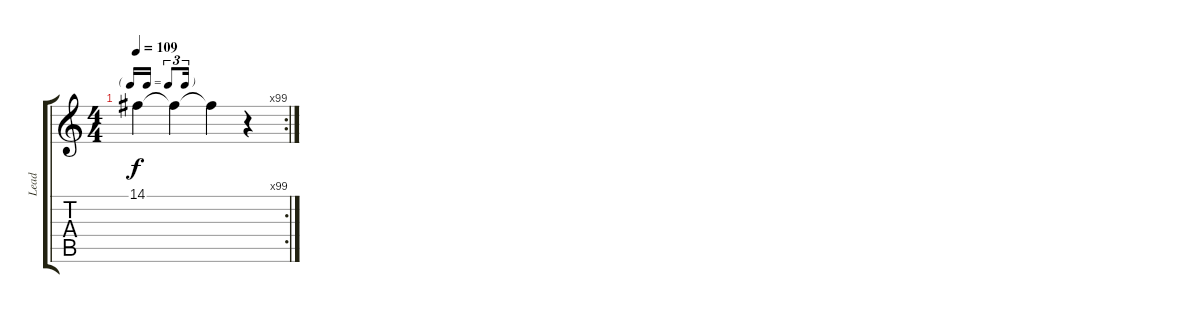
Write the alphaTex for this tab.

\track ("Lead" "Lead") {instrument trombone}
\staff {score tabs}
\tuning (E4 B3 G3 D3 A2 E2) {hide}
\rc 99
\ts (4 4)
\tf triplet16th
\tempo 109
\clef g2
\ks c
14.1{t}.4{dy f} 14.1{t}.4 14.1{t}.4 r.4
